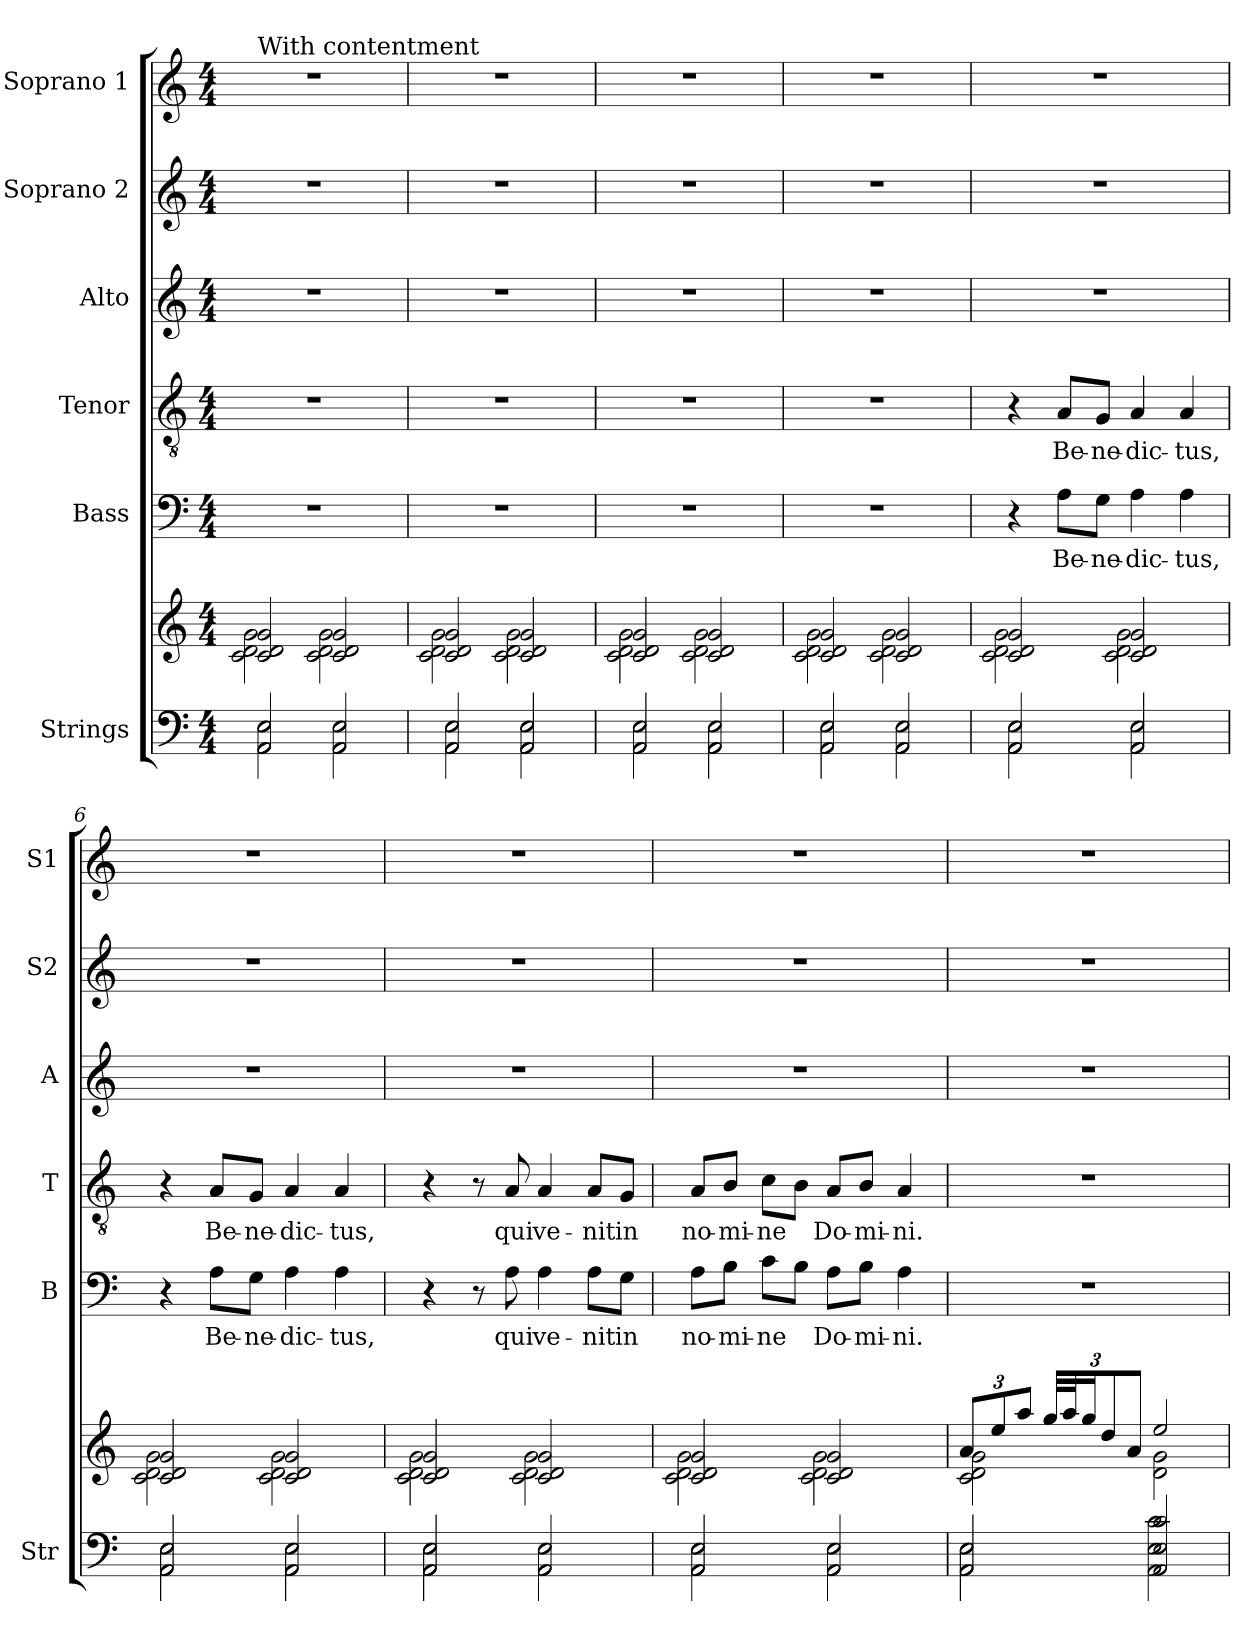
**kern	**kern	**kern	**text	**kern	**text	**kern	**kern	**kern
*part6	*part6	*part5	*part5	*part4	*part4	*part3	*part2	*part1
*staff7	*staff6	*staff5	*staff5	*staff4	*staff4	*staff3	*staff2	*staff1
*I"Strings	*	*I"Bass	*	*I"Tenor	*	*I"Alto	*I"Soprano 2	*I"Soprano 1
*I'Str	*	*I'B	*	*I'T	*	*I'A	*I'S2	*I'S1
*stria5	*stria5	*stria5	*	*stria5	*	*stria5	*stria5	*stria5
*clefF4	*clefG2	*clefF4	*	*clefGv2	*	*clefG2	*clefG2	*clefG2
*k[]	*k[]	*k[]	*	*k[]	*	*k[]	*k[]	*k[]
*M4/4	*M4/4	*M4/4	*	*M4/4	*	*M4/4	*M4/4	*M4/4
*MM50	*MM50	*MM50	*	*MM50	*	*MM50	*MM50	*MM50
=1	=1	=1	=1	=1	=1	=1	=1	=1
*^	*^	*	*	*	*	*	*	*
!	!	!	!	!	!	!	!	!	!	!LO:TX:a:t=With contentment
2AA/ 2E/	2AA\ 2E\	2c/ 2d/ 2g/	2c\ 2d\ 2g\	1r	.	1r	.	1r	1r	1r
2AA/ 2E/	2AA\ 2E\	2c/ 2d/ 2g/	2c\ 2d\ 2g\	.	.	.	.	.	.	.
=2	=2	=2	=2	=2	=2	=2	=2	=2	=2	=2
2AA/ 2E/	2AA\ 2E\	2c/ 2d/ 2g/	2c\ 2d\ 2g\	1r	.	1r	.	1r	1r	1r
2AA/ 2E/	2AA\ 2E\	2c/ 2d/ 2g/	2c\ 2d\ 2g\	.	.	.	.	.	.	.
=3	=3	=3	=3	=3	=3	=3	=3	=3	=3	=3
2AA/ 2E/	2AA\ 2E\	2c/ 2d/ 2g/	2c\ 2d\ 2g\	1r	.	1r	.	1r	1r	1r
2AA/ 2E/	2AA\ 2E\	2c/ 2d/ 2g/	2c\ 2d\ 2g\	.	.	.	.	.	.	.
=4	=4	=4	=4	=4	=4	=4	=4	=4	=4	=4
2AA/ 2E/	2AA\ 2E\	2c/ 2d/ 2g/	2c\ 2d\ 2g\	1r	.	1r	.	1r	1r	1r
2AA/ 2E/	2AA\ 2E\	2c/ 2d/ 2g/	2c\ 2d\ 2g\	.	.	.	.	.	.	.
=5	=5	=5	=5	=5	=5	=5	=5	=5	=5	=5
2AA/ 2E/	2AA\ 2E\	2c/ 2d/ 2g/	2c\ 2d\ 2g\	4r	.	4r	.	1r	1r	1r
!	!	!	!	!	!LO:LY:b	!	!LO:LY:b	!	!	!
.	.	.	.	8AL	Be-	8AL	Be-	.	.	.
!	!	!	!	!	!LO:LY:b	!	!LO:LY:b	!	!	!
.	.	.	.	8GJ	-ne-	8GJ	-ne-	.	.	.
!	!	!	!	!	!LO:LY:b	!	!LO:LY:b	!	!	!
2AA/ 2E/	2AA\ 2E\	2c/ 2d/ 2g/	2c\ 2d\ 2g\	4A	-dic-	4A	-dic-	.	.	.
!	!	!	!	!	!LO:LY:b	!	!LO:LY:b	!	!	!
.	.	.	.	4A	-tus,	4A	-tus,	.	.	.
=6	=6	=6	=6	=6	=6	=6	=6	=6	=6	=6
2AA/ 2E/	2AA\ 2E\	2c/ 2d/ 2g/	2c\ 2d\ 2g\	4r	.	4r	.	1r	1r	1r
!	!	!	!	!	!LO:LY:b	!	!LO:LY:b	!	!	!
.	.	.	.	8AL	Be-	8AL	Be-	.	.	.
!	!	!	!	!	!LO:LY:b	!	!LO:LY:b	!	!	!
.	.	.	.	8GJ	-ne-	8GJ	-ne-	.	.	.
!	!	!	!	!	!LO:LY:b	!	!LO:LY:b	!	!	!
2AA/ 2E/	2AA\ 2E\	2c/ 2d/ 2g/	2c\ 2d\ 2g\	4A	-dic-	4A	-dic-	.	.	.
!	!	!	!	!	!LO:LY:b	!	!LO:LY:b	!	!	!
.	.	.	.	4A	-tus,	4A	-tus,	.	.	.
=7	=7	=7	=7	=7	=7	=7	=7	=7	=7	=7
2AA/ 2E/	2AA\ 2E\	2c/ 2d/ 2g/	2c\ 2d\ 2g\	4r	.	4r	.	1r	1r	1r
.	.	.	.	8r	.	8r	.	.	.	.
!	!	!	!	!	!LO:LY:b	!	!LO:LY:b	!	!	!
.	.	.	.	8A	qui	8A	qui	.	.	.
!	!	!	!	!	!LO:LY:b	!	!LO:LY:b	!	!	!
2AA/ 2E/	2AA\ 2E\	2c/ 2d/ 2g/	2c\ 2d\ 2g\	4A	ve-	4A	ve-	.	.	.
!	!	!	!	!	!LO:LY:b	!	!LO:LY:b	!	!	!
.	.	.	.	8AL	-nit	8AL	-nit	.	.	.
!	!	!	!	!	!LO:LY:b	!	!LO:LY:b	!	!	!
.	.	.	.	8GJ	in	8GJ	in	.	.	.
=8	=8	=8	=8	=8	=8	=8	=8	=8	=8	=8
!	!	!	!	!	!LO:LY:b	!	!LO:LY:b	!	!	!
2AA/ 2E/	2AA\ 2E\	2c/ 2d/ 2g/	2c\ 2d\ 2g\	8AL	no-	8AL	no-	1r	1r	1r
!	!	!	!	!	!LO:LY:b	!	!LO:LY:b	!	!	!
.	.	.	.	8BJ	-mi-	8BJ	-mi-	.	.	.
!	!	!	!	!	!LO:LY:b	!	!LO:LY:b	!	!	!
.	.	.	.	8cL	-ne	8cL	-ne	.	.	.
.	.	.	.	8BJ	.	8BJ	.	.	.	.
!	!	!	!	!	!LO:LY:b	!	!LO:LY:b	!	!	!
2AA/ 2E/	2AA\ 2E\	2c/ 2d/ 2g/	2c\ 2d\ 2g\	8AL	Do-	8AL	Do-	.	.	.
!	!	!	!	!	!LO:LY:b	!	!LO:LY:b	!	!	!
.	.	.	.	8BJ	-mi-	8BJ	-mi-	.	.	.
!	!	!	!	!	!LO:LY:b	!	!LO:LY:b	!	!	!
.	.	.	.	4A	-ni.	4A	-ni.	.	.	.
=9	=9	=9	=9	=9	=9	=9	=9	=9	=9	=9
2AA/ 2E/	2AA\ 2E\	12a/L	2c\ 2d\ 2g\	1r	.	1r	.	1r	1r	1r
.	.	12ee/	.	.	.	.	.	.	.	.
.	.	12aa/J	.	.	.	.	.	.	.	.
.	.	48gg/LLL	.	.	.	.	.	.	.	.
.	.	48aa/J	.	.	.	.	.	.	.	.
.	.	24gg/J	.	.	.	.	.	.	.	.
.	.	12dd/	.	.	.	.	.	.	.	.
.	.	12a/J	.	.	.	.	.	.	.	.
2AA/ 2E/ 2c/	2AA\ 2E\ 2c\	2ee/	2d\ 2g\	.	.	.	.	.	.	.
*v	*v	*	*	*	*	*	*	*	*	*
*	*v	*v	*	*	*	*	*	*	*
=	=	=	=	=	=	=	=	=
*-	*-	*-	*-	*-	*-	*-	*-	*-
